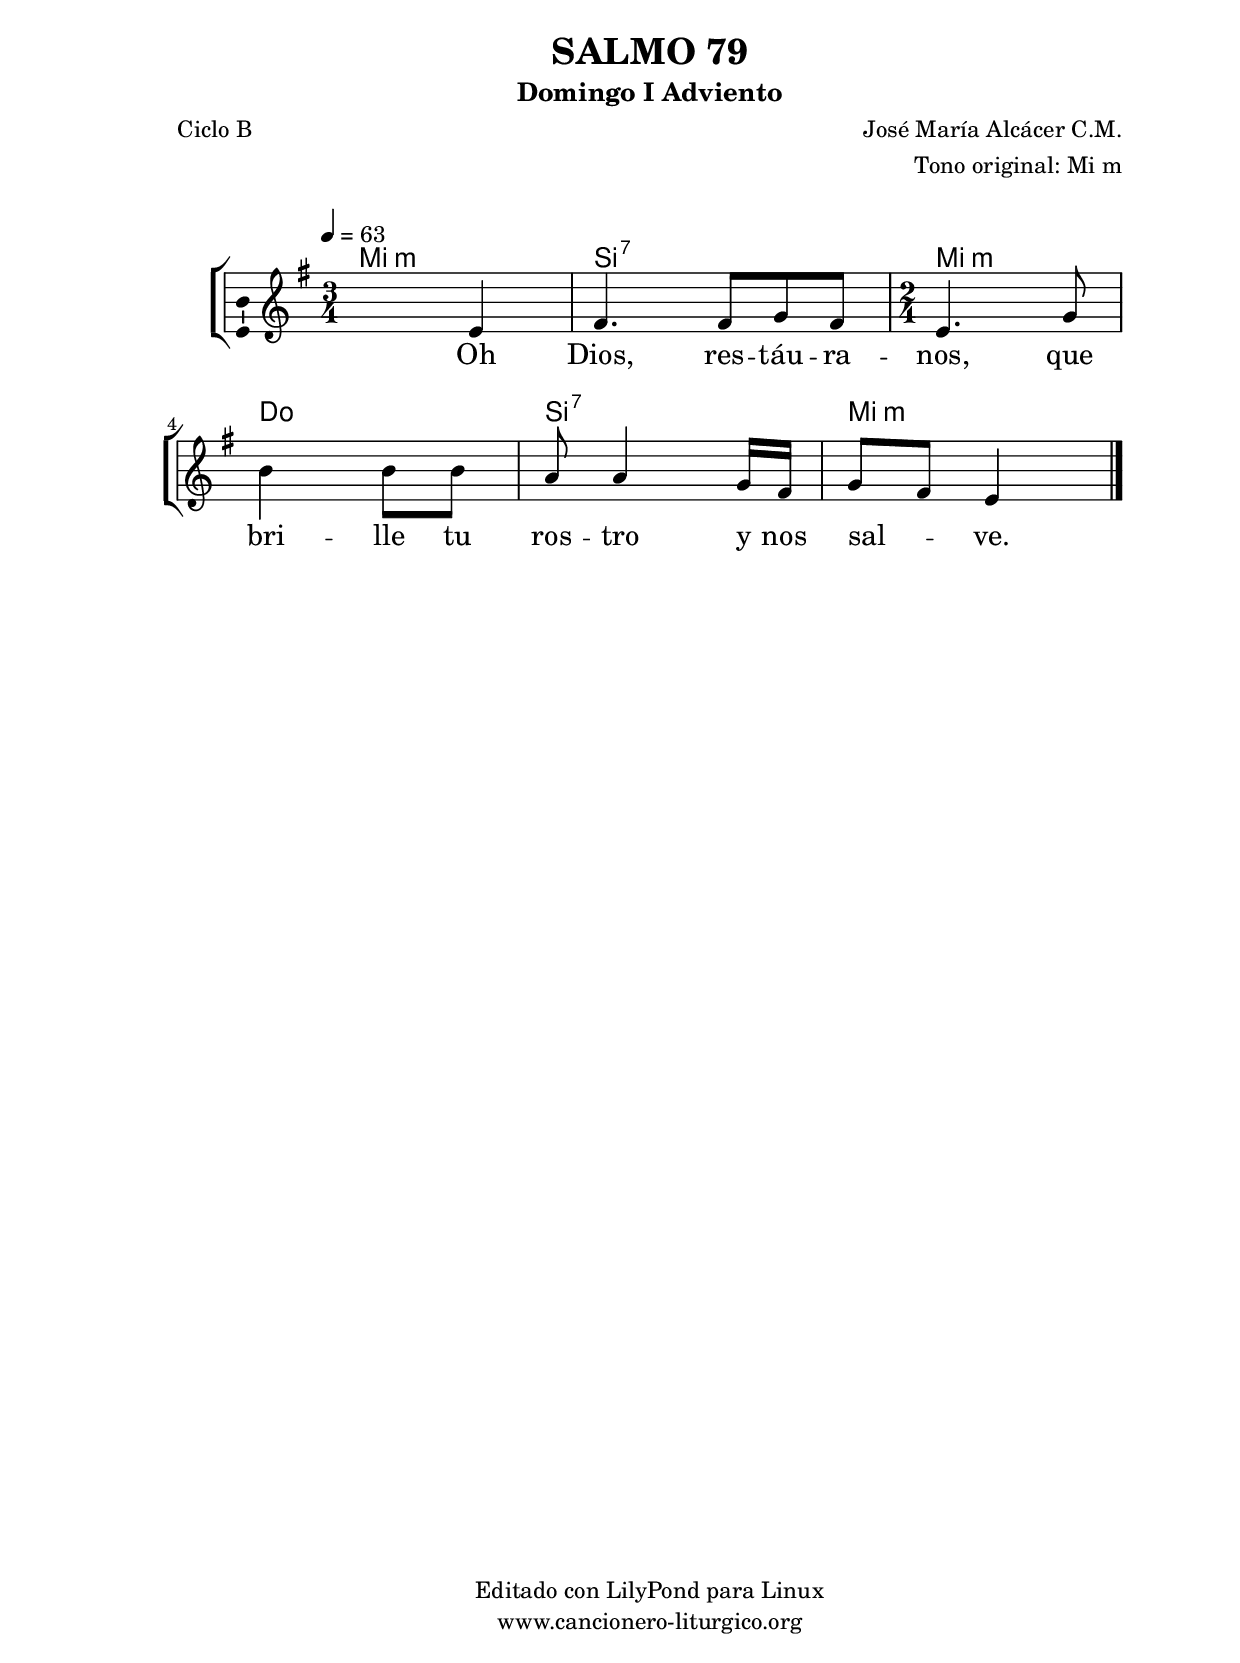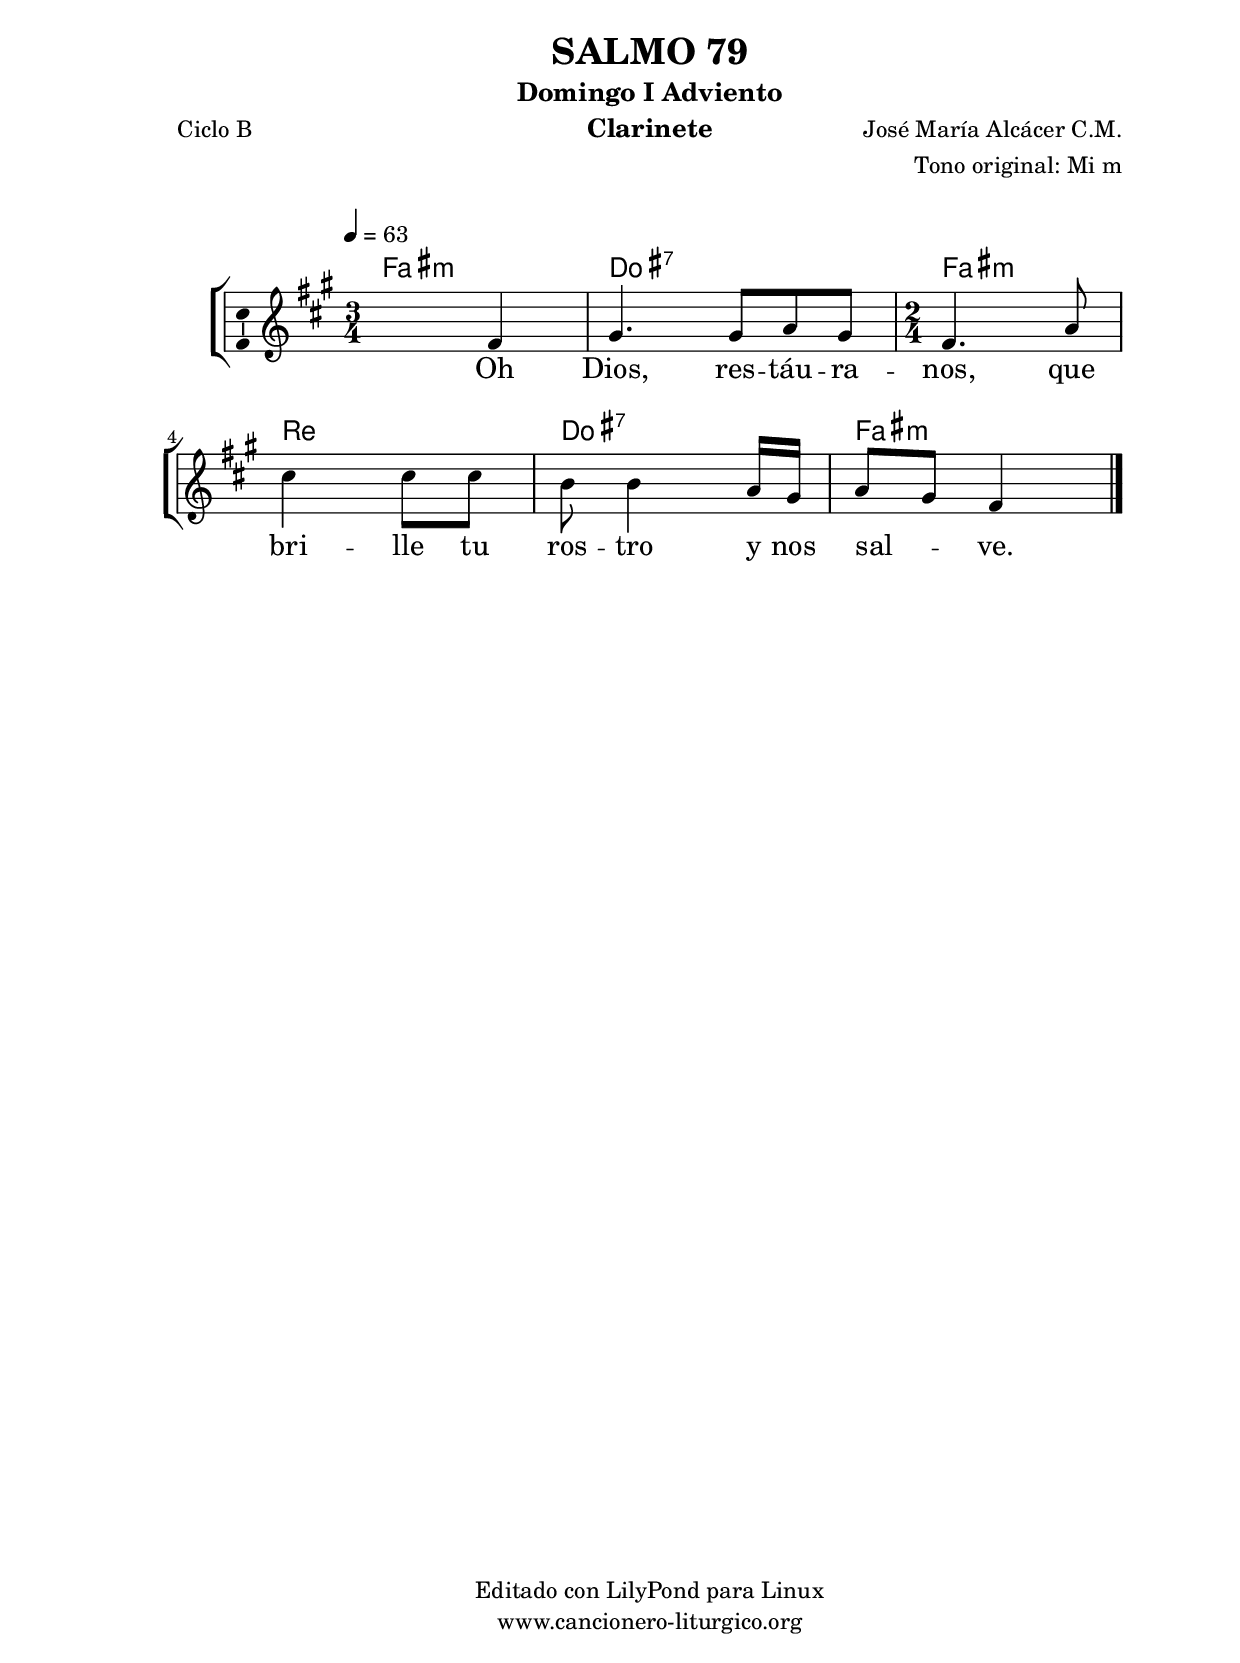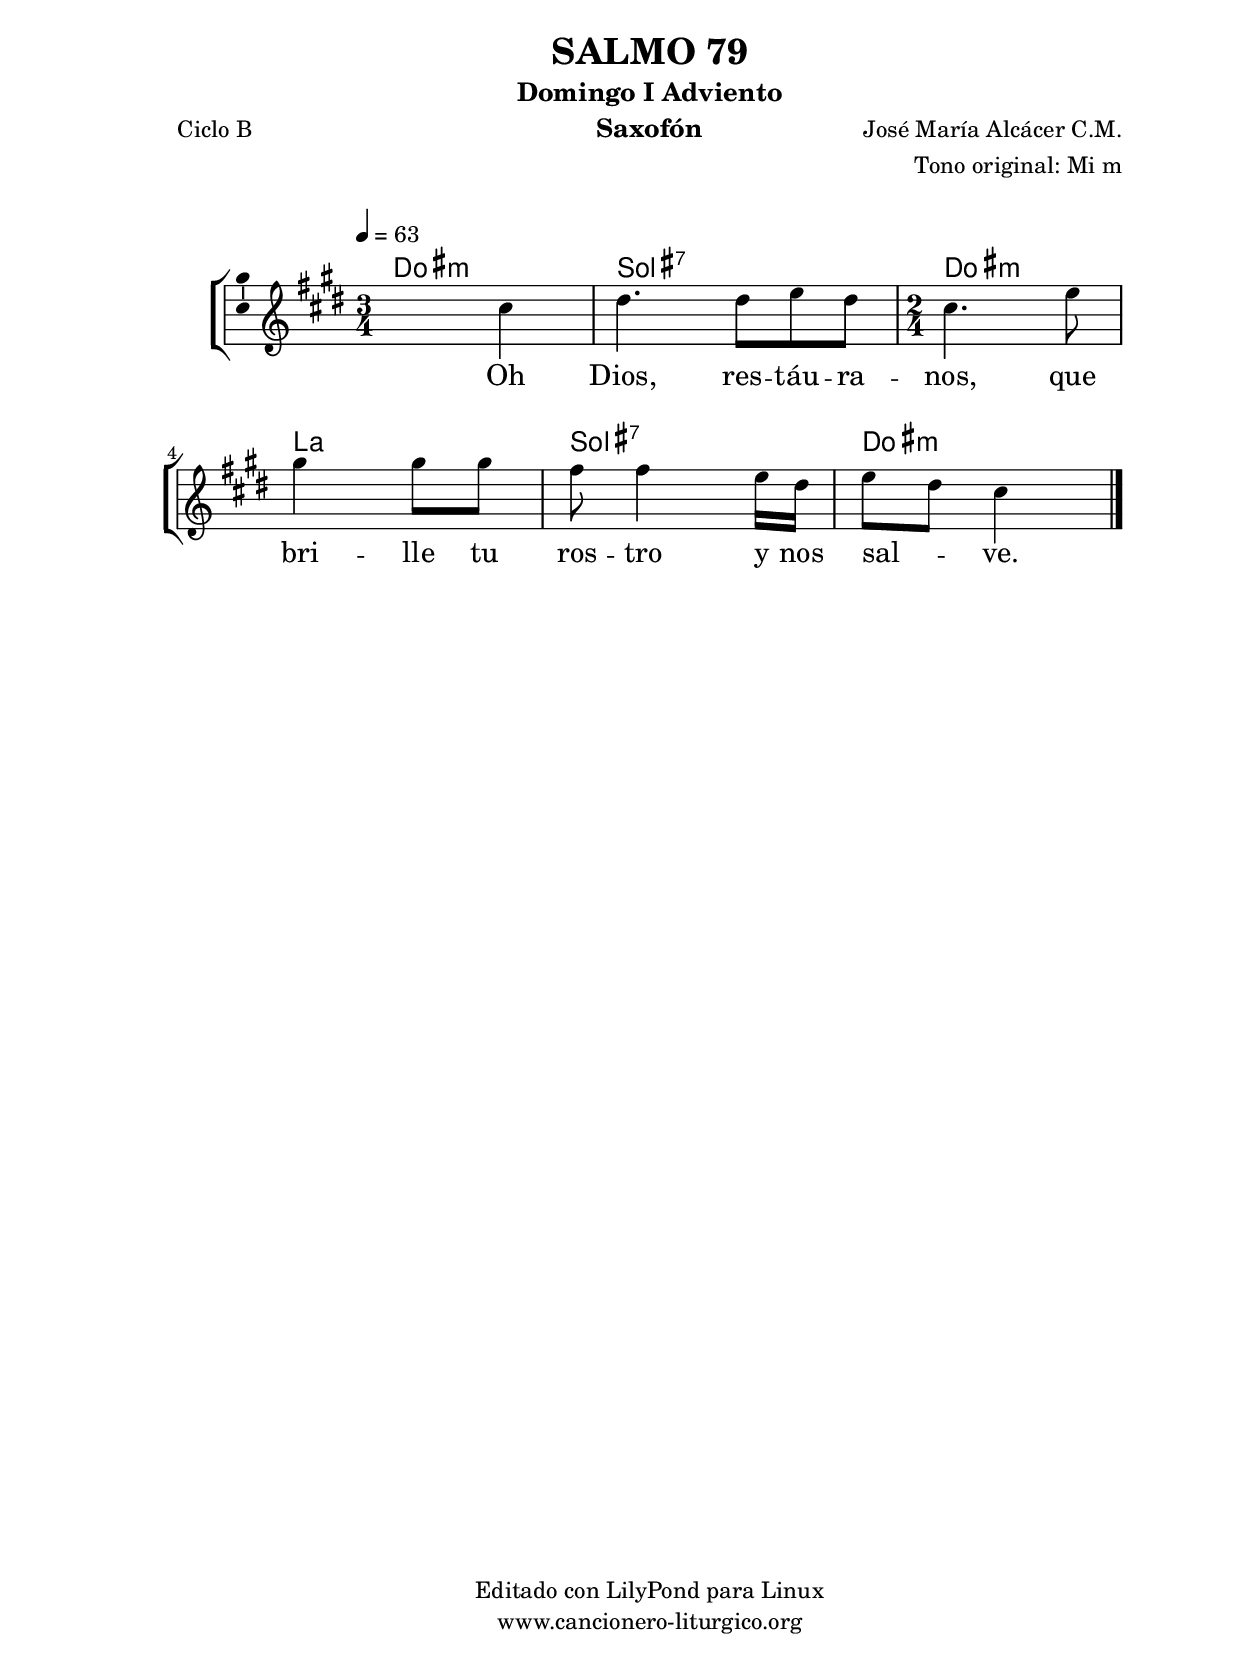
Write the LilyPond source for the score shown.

%
%para convertir .midi en .wav:
%timidity filename.midi -Ow -o finename.wav
%
%
%Para convertir de .wav a .mp3:
%lame -h -m j filename.wav
%
%
%para escuchar el midi:
%timidity nombrefichero.midi
%


%versión de lilypond para la que se ha escrito esta partitura:
\version "2.16.0"

	%Tamaño papel
	#(set-default-paper-size "a4")
	%Tamaño partitura
	#(set-global-staff-size 20)
	%No responde al pulsar sobre una nota
	#(ly:set-option 'point-and-click #f)

%parámetros del encabezamiento:
\header {
	title = "SALMO 79"
	subtitle = "Domingo I Adviento"
	composer = "José María Alcácer C.M."
	poet = "Ciclo B"
	meter = ""
	arranger = "Tono original: Mi m"
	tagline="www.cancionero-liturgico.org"
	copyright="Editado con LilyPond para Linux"
	}

%parámetros asociados al papel:
\paper  {
	oddHeaderMarkup = \markup {\fill-line { \on-the-fly #not-first-page \fromproperty #'header:title \on-the-fly #not-first-page \fromproperty #'header:composer }}
	evenHeaderMarkup = \markup {\fill-line { \fromproperty #'header:composer \fromproperty #'header:title }}
	#(set-paper-size "a4")
	print-page-number = ##f
	first-page-number = 1
	print-first-page-number = ##f
%	head-separation = 3.0 \cm
	top-margin = 2.0 \cm
	bottom-margin = 0.5\cm
%%%	bottom-margin = -1.0\cm
	left-margin = 3.0 \cm
	line-width = 16.0 \cm 
	indent = 8\mm
	interscoreline = 2.\mm
	between-system-space = 15\mm
%	para que las partituras no llenen la hoja:
	ragged-bottom = ##t
%	idem para la última hoja:
	ragged-last-bottom = ##f
%	para que las partituras llenen el ancho del papel:
	ragged-last = ##f
	after-title-space = 2.5 \cm
%page-count=1
system-count=2

	%Flexible Vertical Spacing
%	markup-markup-spacing =
%	#'((basic-distance . 15) (minimum-distance . 15) (padding . 3))
	markup-system-spacing =
	#'((basic-distance . 15) (minimum-distance . 15) (padding . 3))
	system-system-spacing =
	#'((basic-distance . 15) (minimum-distance . 15) (padding . 3))
	score-system-spacing =
	#'((basic-distance . 15) (minimum-distance . 15) (padding . 5))
%	top-system-spacing = % header
%	#'((basic-distance . 8) (minimum-distance . 0) (padding . 3))
%	top-markup-spacing =
%	#'((basic-distance . 20) (minimum-distance . 20) (padding . 3))
	last-bottom-spacing = % footer
	#'((basic-distance . 5) (minimum-distance . 5) (padding . 3))
%	score-markup-spacing =
%	#'((basic-distance . 16) (minimum-distance . 13) (padding . 3))

	}


%parámetros que afectan a toda la partitura:
global =  {
	%clave de sol (G):
	\clef G
	%armadura:
%	\transpose e d
	\key e \minor
	\tempo 4=63
	\set Score.tempoHideNote = ##f
	}


acordes = {
	\italianChords
	\chordmode {
%	\transpose e d
{

e2.:m b:7 e2:m c b:7 e:m 

	}
	}
}


melodia = 
%	\transpose e d
{
	\relative c'{

\time 3/4
%\partial4 e4
s2 e4
fis4. fis8 g fis

\time 2/4
e4. g8
b4 b8 b
a8 a4 g16 fis
g8 fis e4

	\bar "|."
	}
	}


texto = \lyricmode {
Oh Dios, res -- táu -- ra -- nos,
que bri -- lle tu ros -- tro y nos sal _ -- ve.
	}


acordesStaff = \context ChordNames = acordesStaff <<
	\set chordChanges = ##t
	\acordes
	>>


vozStaff = \context Voice = vozStaff
\with {\consists "Ambitus_engraver"}
<<
%	\set Staff.instrumentName = ""
%	\set Staff.shortInstrumentName = ""
%	\set Staff.midiInstrument = #"clarinet"
%	\set Staff.midiInstrument = #"cello"
%	\set Staff.midiInstrument = #"flute"
	\set Staff.midiInstrument = #"electric guitar (jazz)"
%	\set Staff.midiInstrument = #"english horn"
%	\set Staff.midiInstrument = #"violin"
%	\set Staff.midiInstrument = #"glockenspiel"
	\set Staff.midiMinimumVolume = #0.7
	\set Staff.midiMaximumVolume = #0.9
	\global
	\melodia
	>>


textoStaff = \context Lyrics = textoStaff <<
	\lyricsto vozStaff \texto
	>>

\book {
	\score {
		\context ChoirStaff {
			\override StaffGroup.SystemStartBracket #'collapse-height = #1
			\override Score.SystemStartBar #'collapse-height = #1
			<<
			\acordesStaff
			\vozStaff
			\textoStaff
			>>
			}
		\layout {
	    		\context {
				\Lyrics
				\override LyricText #'font-size = #2
				}
	   		 \context {
				\Score
				%fontSize = #3
				\override StaffSymbol #'staff-space = #(magstep +3)
				%\override Beam #'thickness = #0.55
				%\override SpacingSpanner #'spacing-increment = #1.0
				%\override Slur #'height-limit = #1.5
				}
			}
		}
	\score {
		\unfoldRepeats
		\context ChoirStaff {
			<<
			\acordesStaff
			\vozStaff
			>>
			}
		\midi {
	  		\context {
	  			\Score
				tempoWholesPerMinute = #(ly:make-moment 70 4)
				}
			}
		}
	}

%Partitura para clarinete
#(define output-suffix "C")
\book {
	\header{
		instrument = "Clarinete"
		}
	\score {
		\context ChoirStaff {
			\override StaffGroup.SystemStartBracket #'collapse-height = #1
			\override Score.SystemStartBar #'collapse-height = #1
\transpose c d
			<<
			\acordesStaff
			\vozStaff
			\textoStaff
			>>
			}
		\layout {
	    		\context {
				\Lyrics
				\override LyricText #'font-size = #2
				}
	   		 \context {
				\Score
				%fontSize = #3
				\override StaffSymbol #'staff-space = #(magstep +3)
				%\override Beam #'thickness = #0.55
				%\override SpacingSpanner #'spacing-increment = #1.0
				%\override Slur #'height-limit = #1.5
				}
			}
		}
	}

%Partitura para saxofón
#(define output-suffix "S")
\book {
	\header{
		instrument = "Saxofón"
		}
	\score {
		\context ChoirStaff {
			\override StaffGroup.SystemStartBracket #'collapse-height = #1
			\override Score.SystemStartBar #'collapse-height = #1
\transpose c a
			<<
			\acordesStaff
			\vozStaff
			\textoStaff
			>>
			}
		\layout {
	    		\context {
				\Lyrics
				\override LyricText #'font-size = #2
				}
	   		 \context {
				\Score
				%fontSize = #3
				\override StaffSymbol #'staff-space = #(magstep +3)
				%\override Beam #'thickness = #0.55
				%\override SpacingSpanner #'spacing-increment = #1.0
				%\override Slur #'height-limit = #1.5
				}
			}
		}
	}

